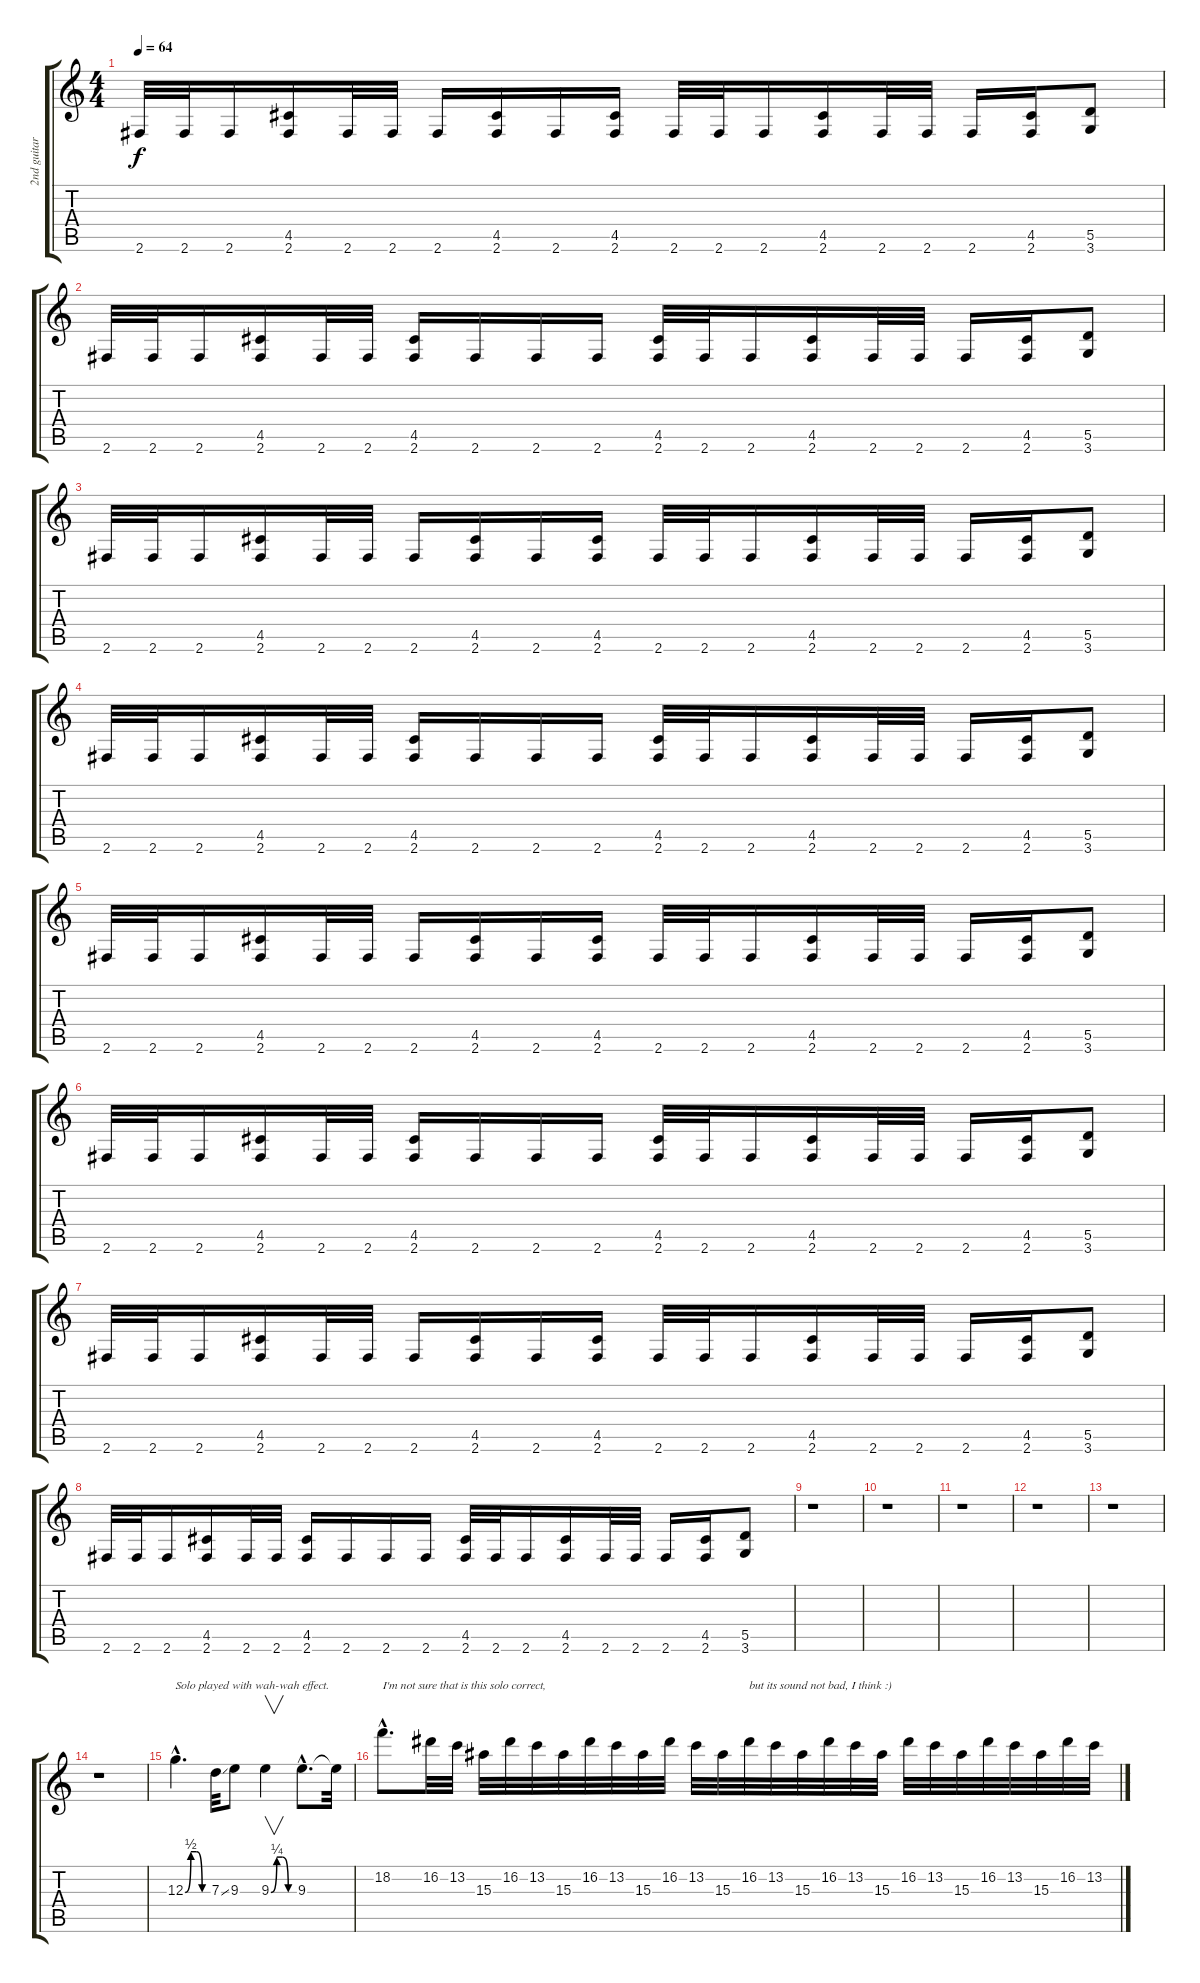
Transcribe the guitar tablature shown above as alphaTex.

\track ("2nd guitar" "2nd guitar") {instrument distortionguitar}
\staff {score tabs}
\tuning (E4 B3 G3 D3 A2 E2) {hide}
\ts (4 4)
\tempo 64
\clef g2
\ks c
2.6.32{dy f} 2.6.32 2.6.16 (4.5 2.6).16 2.6.32 2.6.32 2.6.16 (4.5 2.6).16 2.6.16 (4.5 2.6).16 2.6.32 2.6.32 2.6.16 (4.5 2.6).16 2.6.32 2.6.32 2.6.16 (4.5 2.6).16 (5.5 3.6).8 |
2.6.32 2.6.32 2.6.16 (4.5 2.6).16 2.6.32 2.6.32 (4.5 2.6).16 2.6.16 2.6.16 2.6.16 (4.5 2.6).32 2.6.32 2.6.16 (4.5 2.6).16 2.6.32 2.6.32 2.6.16 (4.5 2.6).16 (5.5 3.6).8 |
2.6.32 2.6.32 2.6.16 (4.5 2.6).16 2.6.32 2.6.32 2.6.16 (4.5 2.6).16 2.6.16 (4.5 2.6).16 2.6.32 2.6.32 2.6.16 (4.5 2.6).16 2.6.32 2.6.32 2.6.16 (4.5 2.6).16 (5.5 3.6).8 |
2.6.32 2.6.32 2.6.16 (4.5 2.6).16 2.6.32 2.6.32 (4.5 2.6).16 2.6.16 2.6.16 2.6.16 (4.5 2.6).32 2.6.32 2.6.16 (4.5 2.6).16 2.6.32 2.6.32 2.6.16 (4.5 2.6).16 (5.5 3.6).8 |
2.6.32 2.6.32 2.6.16 (4.5 2.6).16 2.6.32 2.6.32 2.6.16 (4.5 2.6).16 2.6.16 (4.5 2.6).16 2.6.32 2.6.32 2.6.16 (4.5 2.6).16 2.6.32 2.6.32 2.6.16 (4.5 2.6).16 (5.5 3.6).8 |
2.6.32 2.6.32 2.6.16 (4.5 2.6).16 2.6.32 2.6.32 (4.5 2.6).16 2.6.16 2.6.16 2.6.16 (4.5 2.6).32 2.6.32 2.6.16 (4.5 2.6).16 2.6.32 2.6.32 2.6.16 (4.5 2.6).16 (5.5 3.6).8 |
2.6.32 2.6.32 2.6.16 (4.5 2.6).16 2.6.32 2.6.32 2.6.16 (4.5 2.6).16 2.6.16 (4.5 2.6).16 2.6.32 2.6.32 2.6.16 (4.5 2.6).16 2.6.32 2.6.32 2.6.16 (4.5 2.6).16 (5.5 3.6).8 |
2.6.32 2.6.32 2.6.16 (4.5 2.6).16 2.6.32 2.6.32 (4.5 2.6).16 2.6.16 2.6.16 2.6.16 (4.5 2.6).32 2.6.32 2.6.16 (4.5 2.6).16 2.6.32 2.6.32 2.6.16 (4.5 2.6).16 (5.5 3.6).8 |
r.1 |
r.1 |
r.1 |
r.1 |
r.1 |
r.1 |
12.3{be (custom 0 0 15 2 30 2 45 0 60 0) hac}.4{d txt "Solo played with wah-wah effect."} 7.3{ss}.32 9.3.8 9.3{be (custom 0 0 15 1 30 1 45 0 60 0)}.4{v} 9.3{hac}.8{d} 9.3{t}.32 |
18.2{hac}.8{d txt "I'm not sure that is this solo correct,"} 16.2.32 13.2.32 15.3.32 16.2.32 13.2.32 15.3.32 16.2.32 13.2.32 15.3.32 16.2.32 13.2.32 15.3.32 16.2.32{txt "but its sound not bad, I think :)"} 13.2.32 15.3.32 16.2.32 13.2.32 15.3.32 16.2.32 13.2.32 15.3.32 16.2.32 13.2.32 15.3.32 16.2.32 13.2.32
